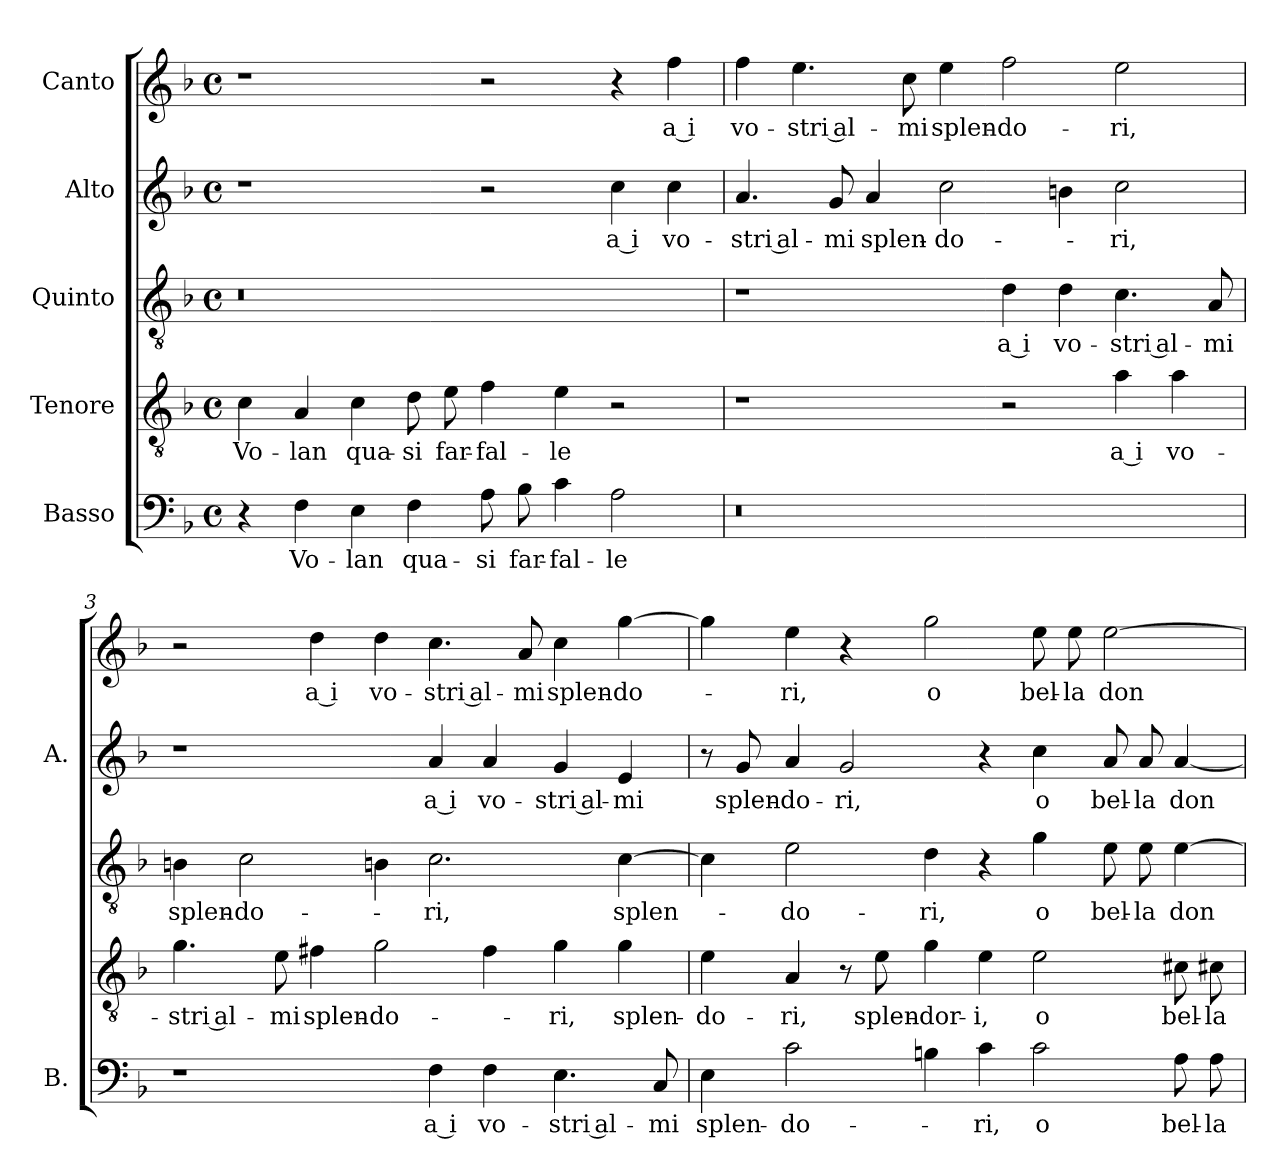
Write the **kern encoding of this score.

**kern	**text	**kern	**text	**kern	**text	**kern	**text	**kern	**text
*part5	*part5	*part4	*part4	*part3	*part3	*part2	*part2	*part1	*part1
*staff5	*staff5	*staff4	*staff4	*staff3	*staff3	*staff2	*staff2	*staff1	*staff1
*I"Basso	*	*I"Tenore	*	*I"Quinto	*	*I"Alto	*	*I"Canto	*
*I'B.	*	*	*	*	*	*I'A.	*	*	*
*clefF4	*	*clefGv2	*	*clefGv2	*	*clefG2	*	*clefG2	*
*k[b-]	*	*k[b-]	*	*k[b-]	*	*k[b-]	*	*k[b-]	*
*F:	*	*F:	*	*F:	*	*F:	*	*F:	*
*M4/4	*	*M4/4	*	*M4/4	*	*M4/4	*	*M4/4	*
*met(c)	*	*met(c)	*	*met(c)	*	*met(c)	*	*met(c)	*
=1	=1	=1	=1	=1	=1	=1	=1	=1	=1
!	!	!	!	!LO:N:vis=0	!	!	!	!	!
4r	.	4c\	Vo-	1r	.	1r	.	1r	.
4F\	Vo-	4A/	-lan	.	.	.	.	.	.
4E\	-lan	4c\	qua-	.	.	.	.	.	.
4F\	qua-	8d\	-si	.	.	.	.	.	.
.	.	8e\	far-	.	.	.	.	.	.
8A\	-si	4f\	-fal-	1ryy	.	2r	.	2r	.
8B-\	far-	.	.	.	.	.	.	.	.
4c\	-fal-	4e\	-le	.	.	.	.	.	.
2A\	-le	2r	.	.	.	4cc\	a i	4r	.
.	.	.	.	.	.	4cc\	vo-	4ff\	a i
=2	=2	=2	=2	=2	=2	=2	=2	=2	=2
!LO:N:vis=0	!	!	!	!	!	!	!	!	!
1r	.	1r	.	1r	.	4.a/	-stri al-	4ff\	vo-
.	.	.	.	.	.	.	.	4.ee\	-stri al-
.	.	.	.	.	.	8g/	-mi	.	.
.	.	.	.	.	.	4a/	splen-	.	.
.	.	.	.	.	.	.	.	8cc\	-mi
.	.	.	.	.	.	2cc\	-do-	4ee\	splen-
1ryy	.	2r	.	4d\	a i	.	.	2ff\	-do-
.	.	.	.	4d\	vo-	4bn\	.	.	.
.	.	4a\	a i	4.c\	-stri al-	2cc\	-ri,	2ee\	-ri,
.	.	4a\	vo-	.	.	.	.	.	.
.	.	.	.	8A/	-mi	.	.	.	.
=3	=3	=3	=3	=3	=3	=3	=3	=3	=3
1r	.	4.g\	-stri al-	4Bn\	splen-	1r	.	2r	.
.	.	.	.	2c\	-do-	.	.	.	.
.	.	8e\	-mi	.	.	.	.	.	.
.	.	4f#X\	splen-	.	.	.	.	4dd\	a i
.	.	2g\	-do-	4Bn\	.	.	.	4dd\	vo-
4F\	a i	.	.	2.c\	-ri,	4a/	a i	4.cc\	-stri al-
4F\	vo-	4f#\	.	.	.	4a/	vo-	.	.
.	.	.	.	.	.	.	.	8a/	-mi
4.E\	-stri al-	4g\	-ri,	.	.	4g/	-stri al-	4cc\	splen-
.	.	4g\	splen-	[4c\	splen-	4e/	-mi	[4gg\	-do-
8C/	-mi	.	.	.	.	.	.	.	.
=4	=4	=4	=4	=4	=4	=4	=4	=4	=4
4E\	splen-	4e\	-do-	4c\]	.	8r	.	4gg\]	.
.	.	.	.	.	.	8g/	splen-	.	.
2c\	-do-	4A/	-ri,	2e\	-do-	4a/	-do-	4ee\	-ri,
.	.	8r	.	.	.	2g/	-ri,	4r	.
.	.	8e\	splen-	.	.	.	.	.	.
4Bn\	.	4g\	-dor-	4d\	-ri,	.	.	2gg\	o
4c\	-ri,	4e\	-i,	4r	.	4r	.	.	.
2c\	o	2e\	o	4g\	o	4cc\	o	8ee\	bel-
.	.	.	.	.	.	.	.	8ee\	-la
.	.	.	.	8e\	bel-	8a/	bel-	[2ee\	don-
.	.	.	.	8e\	-la	8a/	-la	.	.
8A\	bel-	8c#X\	bel-	[4e\	don-	[4a/	don-	.	.
8A\	-la	8c#X\	-la	.	.	.	.	.	.
=	=	=	=	=	=	=	=	=	=
*-	*-	*-	*-	*-	*-	*-	*-	*-	*-
